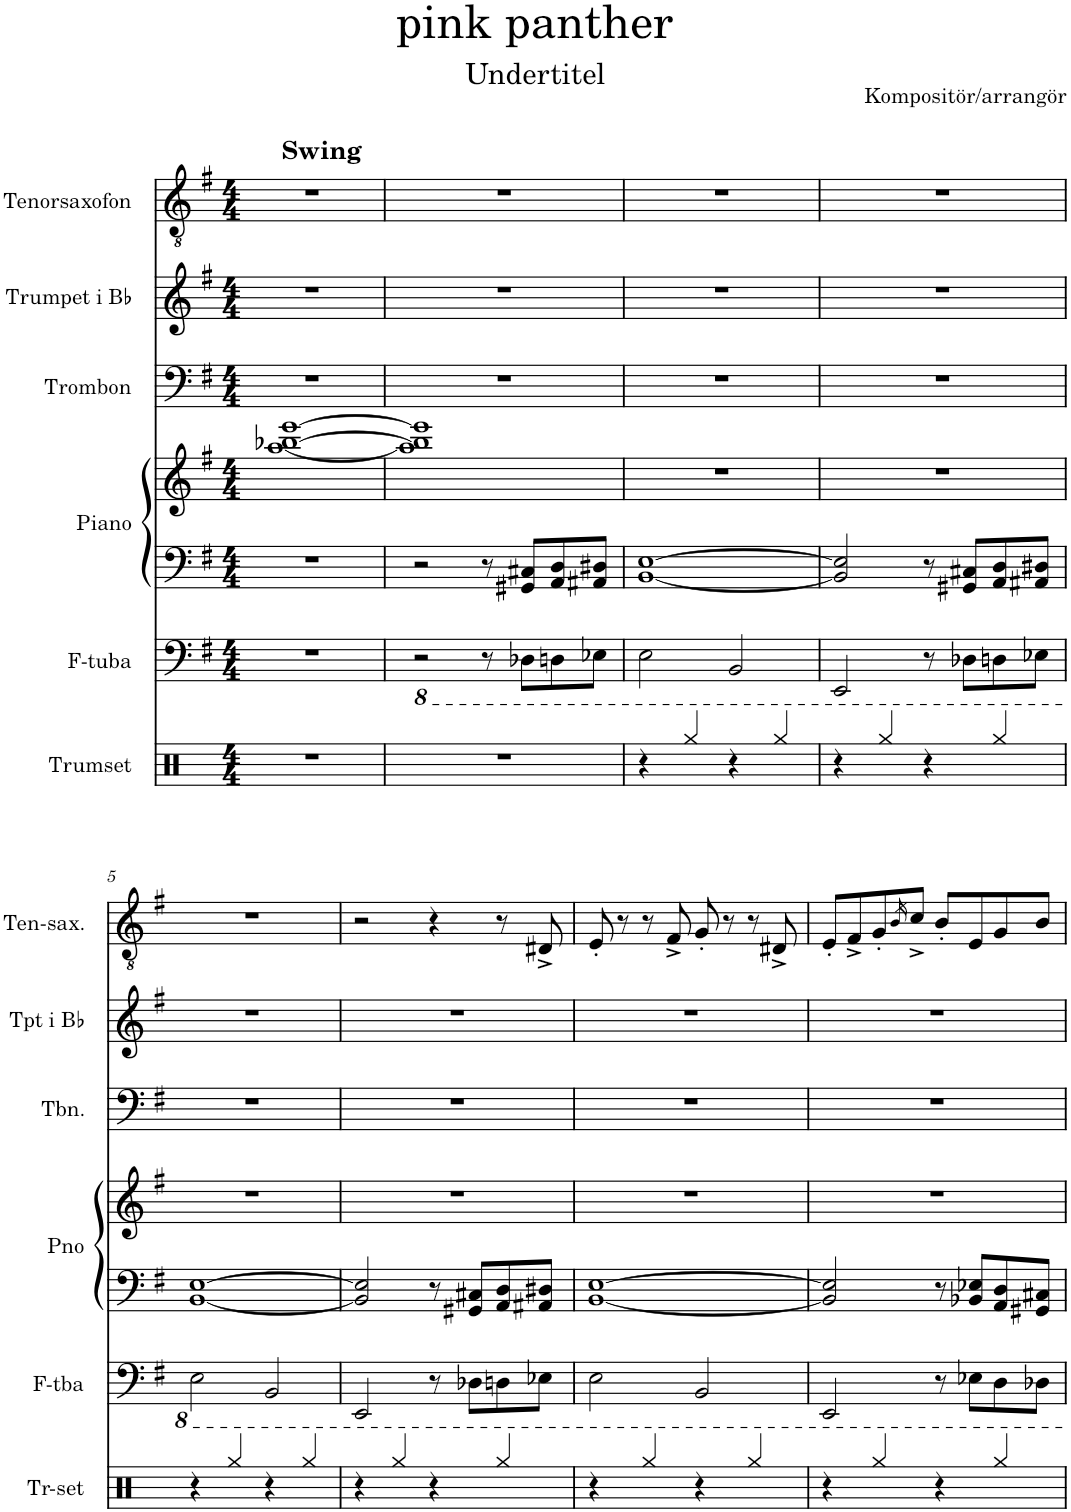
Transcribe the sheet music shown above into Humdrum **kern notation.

**kern	**kern	**kern	**kern	**kern	**kern	**kern
*part6	*part5	*part4	*part4	*part3	*part2	*part1
*staff7	*staff6	*staff5	*staff4	*staff3	*staff2	*staff1
*I"Trumset	*I"F-tuba	*I"Piano	*	*I"Trombon	*I"Trumpet i Bb	*I"Tenorsaxofon
*I'Tr-set	*I'F-tba	*I'Pno	*	*I'Tbn.	*I'Tpt i Bb	*I'Ten-sax.
*clefX	*clefF4	*clefF4	*clefG2	*clefF4	*clefG2	*clefGv2
*	*	*	*	*	*Trd1c2	*Trd8c14
*k[]	*k[f#]	*k[f#]	*k[f#]	*k[f#]	*k[f#]	*k[f#]
*M4/4	*M4/4	*M4/4	*M4/4	*M4/4	*M4/4	*M4/4
=1	=1	=1	=1	=1	=1	=1
1r	1r	1r	[1aa [1bb-X [1eee	1r	1r	1r
=2	=2	=2	=2	=2	=2	=2
1r	2r	2r	1aa] 1bb-] 1eee]	1r	1r	1r
.	8r	8r	.	.	.	.
.	8DD-X\L	8GG#X/ 8C#X/L	.	.	.	.
.	8DDn\	8AA/ 8D/	.	.	.	.
.	8EE-X\J	8AA#X/ 8D#X/J	.	.	.	.
=3	=3	=3	=3	=3	=3	=3
4r	2EE\	[1BB [1E	1r	1r	1r	1r
4Rgg/	.	.	.	.	.	.
4r	2BBB/	.	.	.	.	.
4Rgg/	.	.	.	.	.	.
=4	=4	=4	=4	=4	=4	=4
4r	2EEE/	2BB/] 2E/]	1r	1r	1r	1r
4Rgg/	.	.	.	.	.	.
4r	8r	8r	.	.	.	.
.	8DD-X\L	8GG#X/ 8C#X/L	.	.	.	.
4Rgg/	8DDn\	8AA/ 8D/	.	.	.	.
.	8EE-X\J	8AA#X/ 8D#X/J	.	.	.	.
!!LO:LB:g=z
=5	=5	=5	=5	=5	=5	=5
4r	2EE\	[1BB [1E	1r	1r	1r	1r
4Rgg/	.	.	.	.	.	.
4r	2BBB/	.	.	.	.	.
4Rgg/	.	.	.	.	.	.
=6	=6	=6	=6	=6	=6	=6
4r	2EEE/	2BB/] 2E/]	1r	1r	1r	2r
4Rgg/	.	.	.	.	.	.
4r	8r	8r	.	.	.	4r
.	8DD-X\L	8GG#X/ 8C#X/L	.	.	.	.
4Rgg/	8DDn\	8AA/ 8D/	.	.	.	8r
.	8EE-X\J	8AA#X/ 8D#X/J	.	.	.	8D#X^/
=7	=7	=7	=7	=7	=7	=7
4r	2EE\	[1BB [1E	1r	1r	1r	8E'/
.	.	.	.	.	.	8r
4Rgg/	.	.	.	.	.	8r
.	.	.	.	.	.	8F#^/
4r	2BBB/	.	.	.	.	8G'/
.	.	.	.	.	.	8r
4Rgg/	.	.	.	.	.	8r
.	.	.	.	.	.	8D#X^/
=8	=8	=8	=8	=8	=8	=8
4r	2EEE/	2BB/] 2E/]	1r	1r	1r	8E'/L
.	.	.	.	.	.	8F#^/
4Rgg/	.	.	.	.	.	8G'/
.	.	.	.	.	.	16qB/
.	.	.	.	.	.	8c^/J
4r	8r	8r	.	.	.	8B'/L
.	8EE-X\L	8BB-X/ 8E-X/L	.	.	.	8E/
4Rgg/	8DD\	8AA/ 8D/	.	.	.	8G/
.	8DD-X\J	8GG#X/ 8C#X/J	.	.	.	8B/J
=	=	=	=	=	=	=
*-	*-	*-	*-	*-	*-	*-
